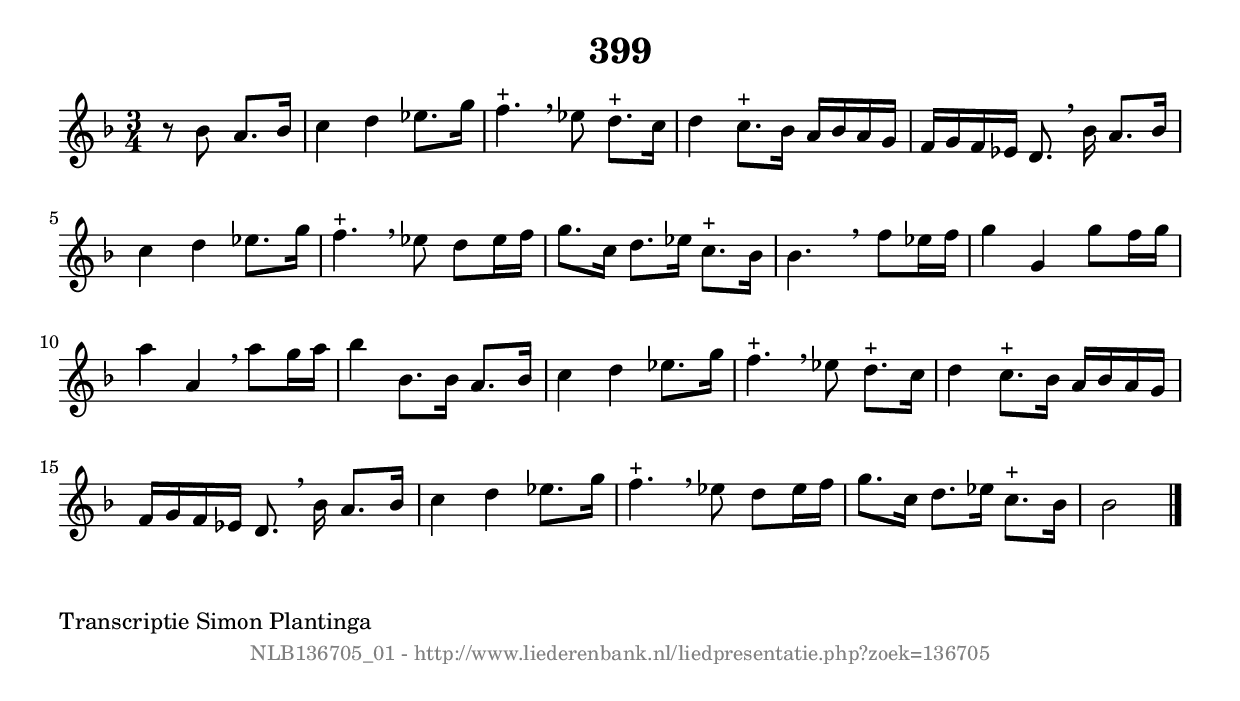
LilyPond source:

%
% produced by wce2krn 1.64 (7 June 2014)
%
\version"2.16"
#(append! paper-alist '(("long" . (cons (* 210 mm) (* 2000 mm)))))
#(set-default-paper-size "long")
sb = {\breathe}
mBreak = {\breathe }
bBreak = {\breathe }
x = {\once\override NoteHead #'style = #'cross }
gl=\glissando
itime={\override Staff.TimeSignature #'stencil = ##f }
ficta = {\once\set suggestAccidentals = ##t}
fine = {\once\override Score.RehearsalMark #'self-alignment-X = #1 \mark \markup {\italic{Fine}}}
dc = {\once\override Score.RehearsalMark #'self-alignment-X = #1 \mark \markup {\italic{D.C.}}}
dcf = {\once\override Score.RehearsalMark #'self-alignment-X = #1 \mark \markup {\italic{D.C. al Fine}}}
dcc = {\once\override Score.RehearsalMark #'self-alignment-X = #1 \mark \markup {\italic{D.C. al Coda}}}
ds = {\once\override Score.RehearsalMark #'self-alignment-X = #1 \mark \markup {\italic{D.S.}}}
dsf = {\once\override Score.RehearsalMark #'self-alignment-X = #1 \mark \markup {\italic{D.S. al Fine}}}
dsc = {\once\override Score.RehearsalMark #'self-alignment-X = #1 \mark \markup {\italic{D.S. al Coda}}}
pv = {\set Score.repeatCommands = #'((volta "1"))}
sv = {\set Score.repeatCommands = #'((volta "2"))}
tv = {\set Score.repeatCommands = #'((volta "3"))}
qv = {\set Score.repeatCommands = #'((volta "4"))}
xv = {\set Score.repeatCommands = #'((volta #f))}
\header{ tagline = ""
title = "399"
}
\score {{
\key bes \lydian
\relative g'
{
\set melismaBusyProperties = #'()
\partial 32*16
\time 3/4
\tempo 4=120
\override Score.MetronomeMark #'transparent = ##t
\override Score.RehearsalMark #'break-visibility = #(vector #t #t #f)
r8 bes8 a8. bes16 | c4 d4 ees8. g16 | f4.^"+" \sb ees8 d8.^"+" c16 | d4 c8.^"+" bes16 a16 bes16 a16 g16 | f16 g16 f16 ees16 d8. \mBreak
bes'16 a8. bes16 | c4 d4 ees8. g16 | f4.^"+" \sb ees8 d8 ees16 f16 | g8. c,16 d8. ees16 c8.^"+" bes16 | bes4. s8 \bar ":|:" \bBreak
f'8 ees16 f16 | g4 g,4 g'8 f16 g16 | a4 a,4 \sb a'8 g16 a16 | bes4 bes,8. bes16 a8. bes16 | c4 d4 ees8. g16 | f4.^"+" \mBreak
ees8 d8.^"+" c16 | d4 c8.^"+" bes16 a16 bes16 a16 g16 | f16 g16 f16 ees16 d8. \sb bes'16 a8. bes16 | c4 d4 ees8. g16 | f4.^"+" \sb ees8 d8 ees16 f16 | g8. c,16 d8. ees16 c8.^"+" bes16 | bes2 \bar "|."
 }}
 \midi { }
 \layout {
            indent = 0.0\cm
}
}
\markup { \wordwrap-string #" 
Transcriptie Simon Plantinga
"}
\markup { \vspace #0 } \markup { \with-color #grey \fill-line { \center-column { \smaller "NLB136705_01 - http://www.liederenbank.nl/liedpresentatie.php?zoek=136705" } } }
